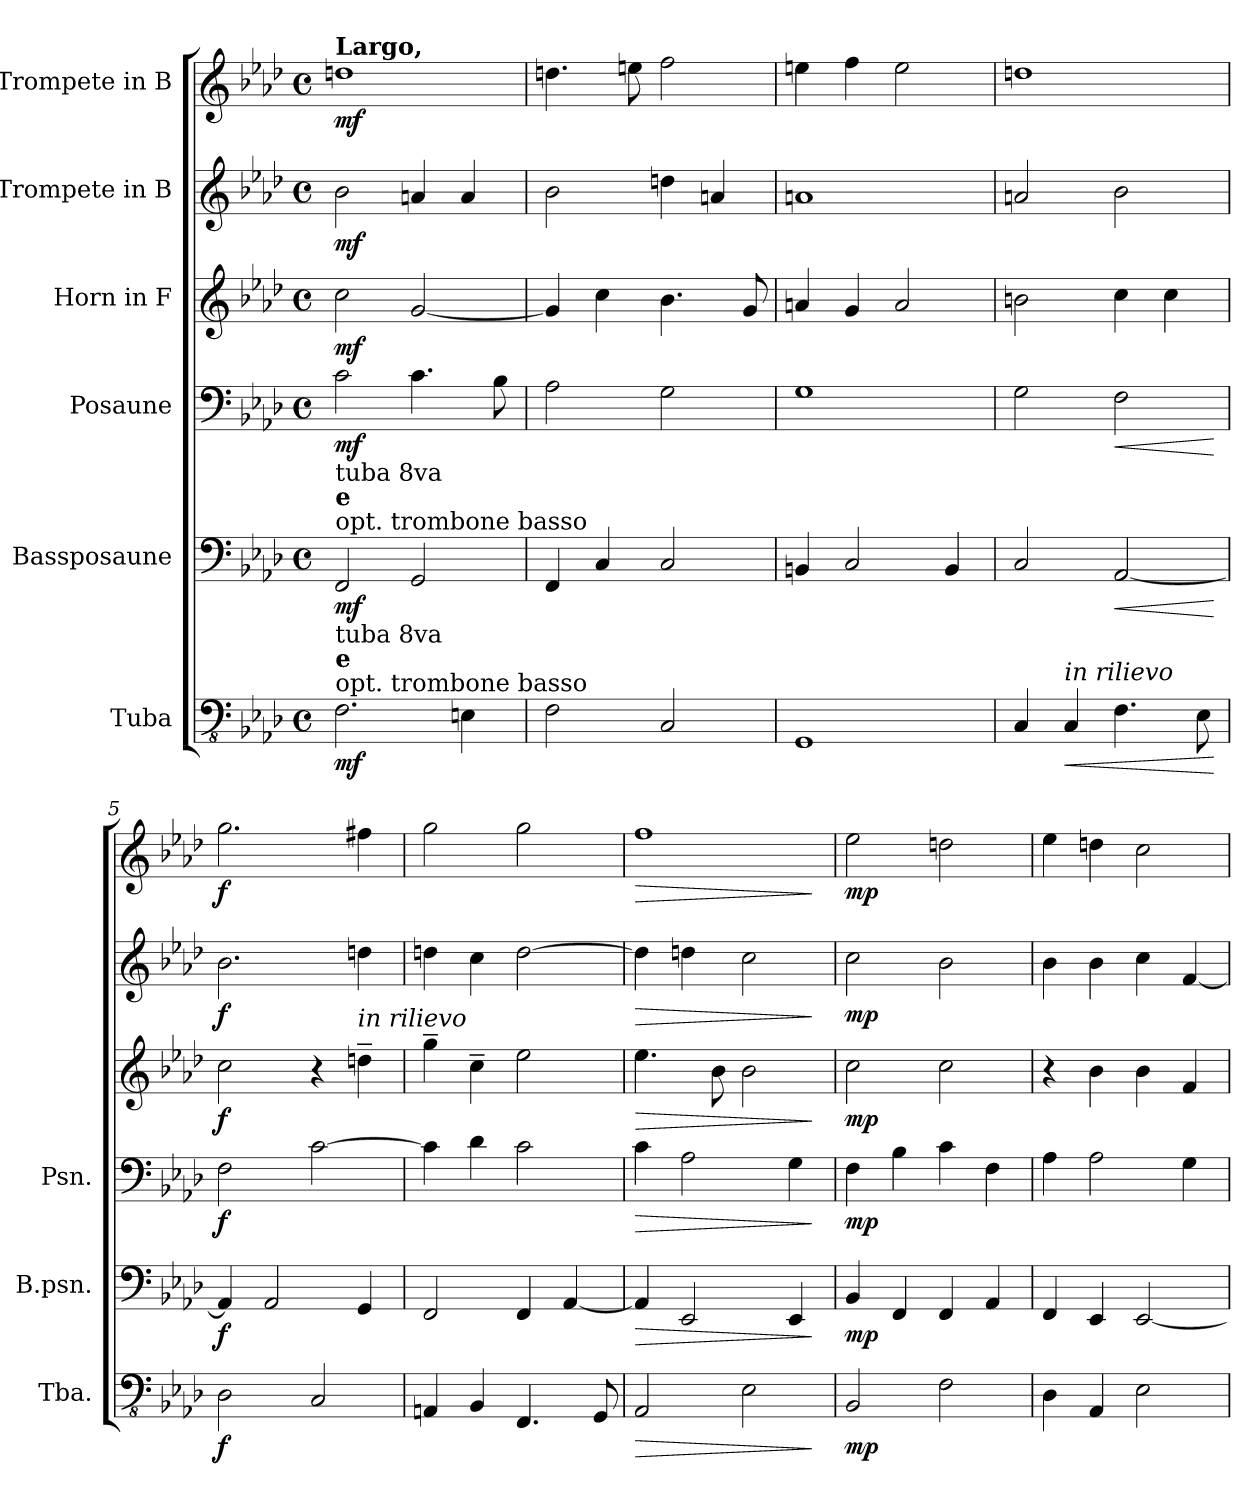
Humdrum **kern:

**kern	**dynam	**kern	**dynam	**kern	**dynam	**kern	**dynam	**kern	**dynam	**kern	**dynam
*part6	*part6	*part5	*part5	*part4	*part4	*part3	*part3	*part2	*part2	*part1	*part1
*staff6	*staff6	*staff5	*staff5	*staff4	*staff4	*staff3	*staff3	*staff2	*staff2	*staff1	*staff1
*I"Tuba	*	*I"Bassposaune	*	*I"Posaune	*	*I"Horn in F	*	*I"Trompete in B	*	*I"Trompete in B	*
*I'Tba.	*	*I'B.psn.	*	*I'Psn.	*	*	*	*	*	*	*
*clefFv4	*	*clefF4	*	*clefF4	*	*clefG2	*	*clefG2	*	*clefG2	*
*	*	*	*	*	*	*ITrd4c7	*	*ITrd1c2	*	*ITrd1c2	*
*k[b-e-a-d-]	*	*k[b-e-a-d-]	*	*k[b-e-a-d-]	*	*k[b-e-a-d-g-]	*	*k[b-e-a-d-g-c-]	*	*k[b-e-a-d-g-c-]	*
*M4/4	*	*M4/4	*	*M4/4	*	*M4/4	*	*M4/4	*	*M4/4	*
*met(c)	*	*met(c)	*	*met(c)	*	*met(c)	*	*met(c)	*	*met(c)	*
*MM46	*	*MM46	*	*MM46	*	*MM46	*	*MM46	*	*MM46	*
=1	=1	=1	=1	=1	=1	=1	=1	=1	=1	=1	=1
!	!	!	!	!	!	!	!	!	!	!LO:TX:a:B:t=Largo,	!
!	!	!LO:TX:a:t=opt. trombone basso	!	!	!	!	!	!	!	!	!
!	!	!LO:TX:a:B:t=e	!	!	!	!	!	!	!	!	!
!	!	!LO:TX:a:t=tuba 8va	!	!	!	!	!	!	!	!	!
!LO:TX:a:t=opt. trombone basso	!	!	!	!	!	!	!	!	!	!	!
!LO:TX:a:B:t=e	!	!	!	!	!	!	!	!	!	!	!
!LO:TX:a:t=tuba 8va	!	!	!	!	!	!	!	!	!	!	!
!	!LO:DY:b	!	!LO:DY:b	!	!LO:DY:b	!	!LO:DY:b	!	!LO:DY:b	!	!LO:DY:b
2.FF\	mf	2FF/	mf	2c\	mf	2f\	mf	2a-\	mf	1ccn	mf
.	.	2GG/	.	4.c\	.	[2c/	.	4gn/	.	.	.
4EEn\	.	.	.	.	.	.	.	4g/	.	.	.
.	.	.	.	8B-\	.	.	.	.	.	.	.
=2	=2	=2	=2	=2	=2	=2	=2	=2	=2	=2	=2
2FF\	.	4FF/	.	2A-\	.	4c/]	.	2a-\	.	4.ccn\	.
.	.	4C/	.	.	.	4f\	.	.	.	.	.
.	.	.	.	.	.	.	.	.	.	8ddn\	.
2CC/	.	2C/	.	2G\	.	4.e-\	.	4ccn\	.	2ee-\	.
.	.	.	.	.	.	.	.	4gn/	.	.	.
.	.	.	.	.	.	8c/	.	.	.	.	.
=3	=3	=3	=3	=3	=3	=3	=3	=3	=3	=3	=3
1GGG	.	4BBn/	.	1G	.	4dn/	.	1gn	.	4ddn\	.
.	.	2C/	.	.	.	4c/	.	.	.	4ee-\	.
.	.	.	.	.	.	2d/	.	.	.	2dd\	.
.	.	4BB/	.	.	.	.	.	.	.	.	.
=4	=4	=4	=4	=4	=4	=4	=4	=4	=4	=4	=4
4CC/	.	2C/	.	2G\	.	2en\	.	2gn/	.	1ccn	.
!LO:TX:a:i:t=in rilievo	!	!	!	!	!	!	!	!	!	!	!
!	!LO:HP:b	!	!	!	!	!	!	!	!	!	!
4CC/	<	.	.	.	.	.	.	.	.	.	.
!	!	!	!LO:HP:b	!	!LO:HP:b	!	!	!	!	!	!
4.FF\	.	[2AA-/	<	2F\	<	4f\	.	2a-\	.	.	.
.	.	.	.	.	.	4f\	.	.	.	.	.
8EE-\	.	.	.	.	.	.	.	.	.	.	.
.	[	.	[	.	[	.	.	.	.	.	.
=5	=5	=5	=5	=5	=5	=5	=5	=5	=5	=5	=5
!	!LO:DY:b	!	!LO:DY:b	!	!LO:DY:b	!	!LO:DY:b	!	!LO:DY:b	!	!LO:DY:b
2DD-\	f	4AA-/]	f	2F\	f	2f\	f	2.a-\	f	2.ff\	f
.	.	2AA-/	.	.	.	.	.	.	.	.	.
2CC/	.	.	.	[2c\	.	4r	.	.	.	.	.
!	!	!	!	!	!	!LO:TX:a:i:t=in rilievo	!	!	!	!	!
.	.	4GG/	.	.	.	4gn~\	.	4ccn\	.	4een\	.
=6	=6	=6	=6	=6	=6	=6	=6	=6	=6	=6	=6
4AAAn/	.	2FF/	.	4c\]	.	4cc~\	.	4ccn\	.	2ff\	.
4BBB-/	.	.	.	4d-\	.	4f~\	.	4b-\	.	.	.
4.FFF/	.	4FF/	.	2c\	.	2a-\	.	[2cc\	.	2ff\	.
.	.	[4AA-/	.	.	.	.	.	.	.	.	.
8GGG/	.	.	.	.	.	.	.	.	.	.	.
!!LO:LB:g=z
=7	=7	=7	=7	=7	=7	=7	=7	=7	=7	=7	=7
!	!LO:HP:b	!	!LO:HP:b	!	!LO:HP:b	!	!LO:HP:b	!	!LO:HP:b	!	!LO:HP:b
2AAA-/	>	4AA-/]	>	4c\	>	4.a-\	>	4cc\]	>	1ee-	>
.	.	2EE-/	.	2A-\	.	.	.	4ccn\	.	.	.
.	.	.	.	.	.	8e-\	.	.	.	.	.
2EE-\	.	.	.	.	.	2e-\	.	2b-\	.	.	.
.	.	4EE-/	.	4G\	.	.	.	.	.	.	.
.	]	.	]	.	]	.	]	.	]	.	]
=8	=8	=8	=8	=8	=8	=8	=8	=8	=8	=8	=8
!	!LO:DY:b	!	!LO:DY:b	!	!LO:DY:b	!	!LO:DY:b	!	!LO:DY:b	!	!LO:DY:b
2BBB-/	mp	4BB-/	mp	4F\	mp	2f\	mp	2b-\	mp	2dd-\	mp
.	.	4FF/	.	4B-\	.	.	.	.	.	.	.
2FF\	.	4FF/	.	4c\	.	2f\	.	2a-\	.	2ccn\	.
.	.	4AA-/	.	4F\	.	.	.	.	.	.	.
=9	=9	=9	=9	=9	=9	=9	=9	=9	=9	=9	=9
4DD-\	.	4FF/	.	4A-\	.	4r	.	4a-\	.	4dd-\	.
4AAA-/	.	4EE-/	.	2A-\	.	4e-\	.	4a-\	.	4ccn\	.
2EE-\	.	[2EE-/	.	.	.	4e-\	.	4b-\	.	2b-\	.
.	.	.	.	4G\	.	4B-/	.	[4e-/	.	.	.
=	=	=	=	=	=	=	=	=	=	=	=
*-	*-	*-	*-	*-	*-	*-	*-	*-	*-	*-	*-
